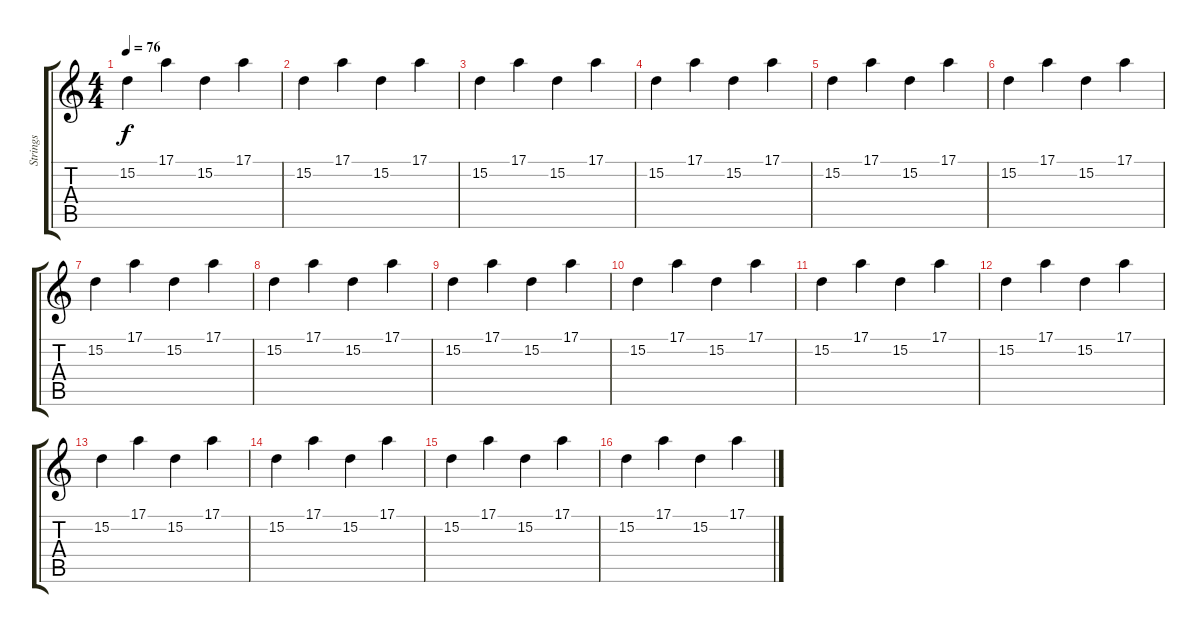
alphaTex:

\track ("Strings" "Strings") {instrument celesta}
\staff {score tabs}
\tuning (E4 B3 G3 D3 A2 E2) {hide}
\ts (4 4)
\tempo 76
\clef g2
\ks c
15.2.4{dy f} 17.1.4 15.2.4 17.1.4 |
15.2.4 17.1.4 15.2.4 17.1.4 |
15.2.4 17.1.4 15.2.4 17.1.4 |
15.2.4 17.1.4 15.2.4 17.1.4 |
15.2.4 17.1.4 15.2.4 17.1.4 |
15.2.4 17.1.4 15.2.4 17.1.4 |
15.2.4{volume 8} 17.1.4 15.2.4 17.1.4 |
15.2.4 17.1.4 15.2.4 17.1.4 |
15.2.4 17.1.4 15.2.4 17.1.4 |
15.2.4 17.1.4 15.2.4 17.1.4 |
15.2.4 17.1.4 15.2.4 17.1.4 |
15.2.4 17.1.4 15.2.4 17.1.4 |
15.2.4 17.1.4 15.2.4 17.1.4 |
15.2.4 17.1.4 15.2.4 17.1.4 |
15.2.4 17.1.4 15.2.4 17.1.4 |
15.2.4 17.1.4 15.2.4 17.1.4
